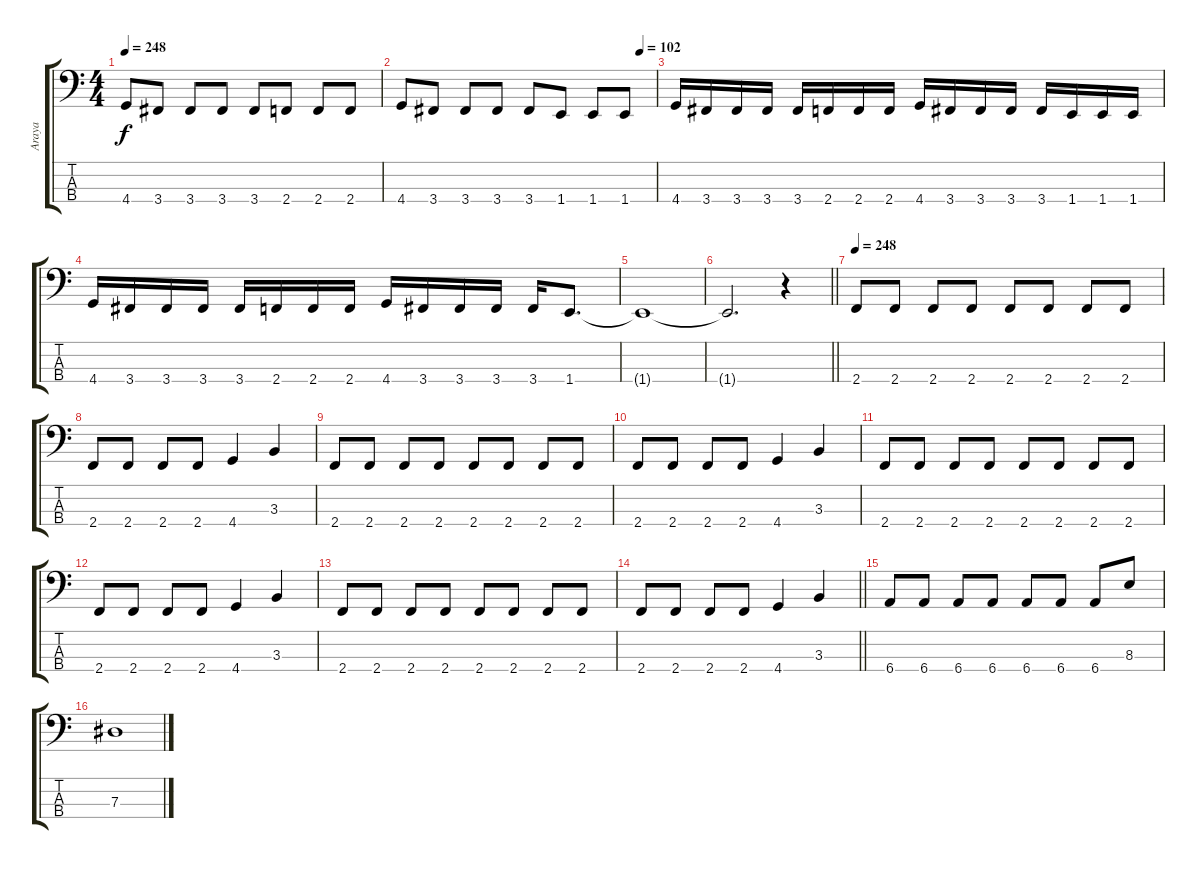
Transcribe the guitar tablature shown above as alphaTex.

\track ("Araya" "Araya") {instrument electricbasspick}
\staff {score tabs}
\tuning (Gb2 Db2 Ab1 Eb1) {hide}
\ts (4 4)
\tempo 248
\clef f4
\ks c
4.4.8{dy f} 3.4.8 3.4.8 3.4.8 3.4.8 2.4.8 2.4.8 2.4.8 |
\tempo (102 0.9375)
4.4.8 3.4.8 3.4.8 3.4.8 3.4.8 1.4.8 1.4.8 1.4.8 |
4.4.16 3.4.16 3.4.16 3.4.16 3.4.16 2.4.16 2.4.16 2.4.16 4.4.16 3.4.16 3.4.16 3.4.16 3.4.16 1.4.16 1.4.16 1.4.16 |
4.4.16 3.4.16 3.4.16 3.4.16 3.4.16 2.4.16 2.4.16 2.4.16 4.4.16 3.4.16 3.4.16 3.4.16 3.4.16 1.4.8{d} |
1.4{t}.1 |
\barLineRight lightlight
1.4{t}.2{d} r.4 |
\tempo 248
2.4.8 2.4.8 2.4.8 2.4.8 2.4.8 2.4.8 2.4.8 2.4.8 |
2.4.8 2.4.8 2.4.8 2.4.8 4.4.4 3.3.4 |
2.4.8 2.4.8 2.4.8 2.4.8 2.4.8 2.4.8 2.4.8 2.4.8 |
2.4.8 2.4.8 2.4.8 2.4.8 4.4.4 3.3.4 |
2.4.8 2.4.8 2.4.8 2.4.8 2.4.8 2.4.8 2.4.8 2.4.8 |
2.4.8 2.4.8 2.4.8 2.4.8 4.4.4 3.3.4 |
2.4.8 2.4.8 2.4.8 2.4.8 2.4.8 2.4.8 2.4.8 2.4.8 |
\barLineRight lightlight
2.4.8 2.4.8 2.4.8 2.4.8 4.4.4 3.3.4 |
6.4.8 6.4.8 6.4.8 6.4.8 6.4.8 6.4.8 6.4.8 8.3.8 |
7.3.1
